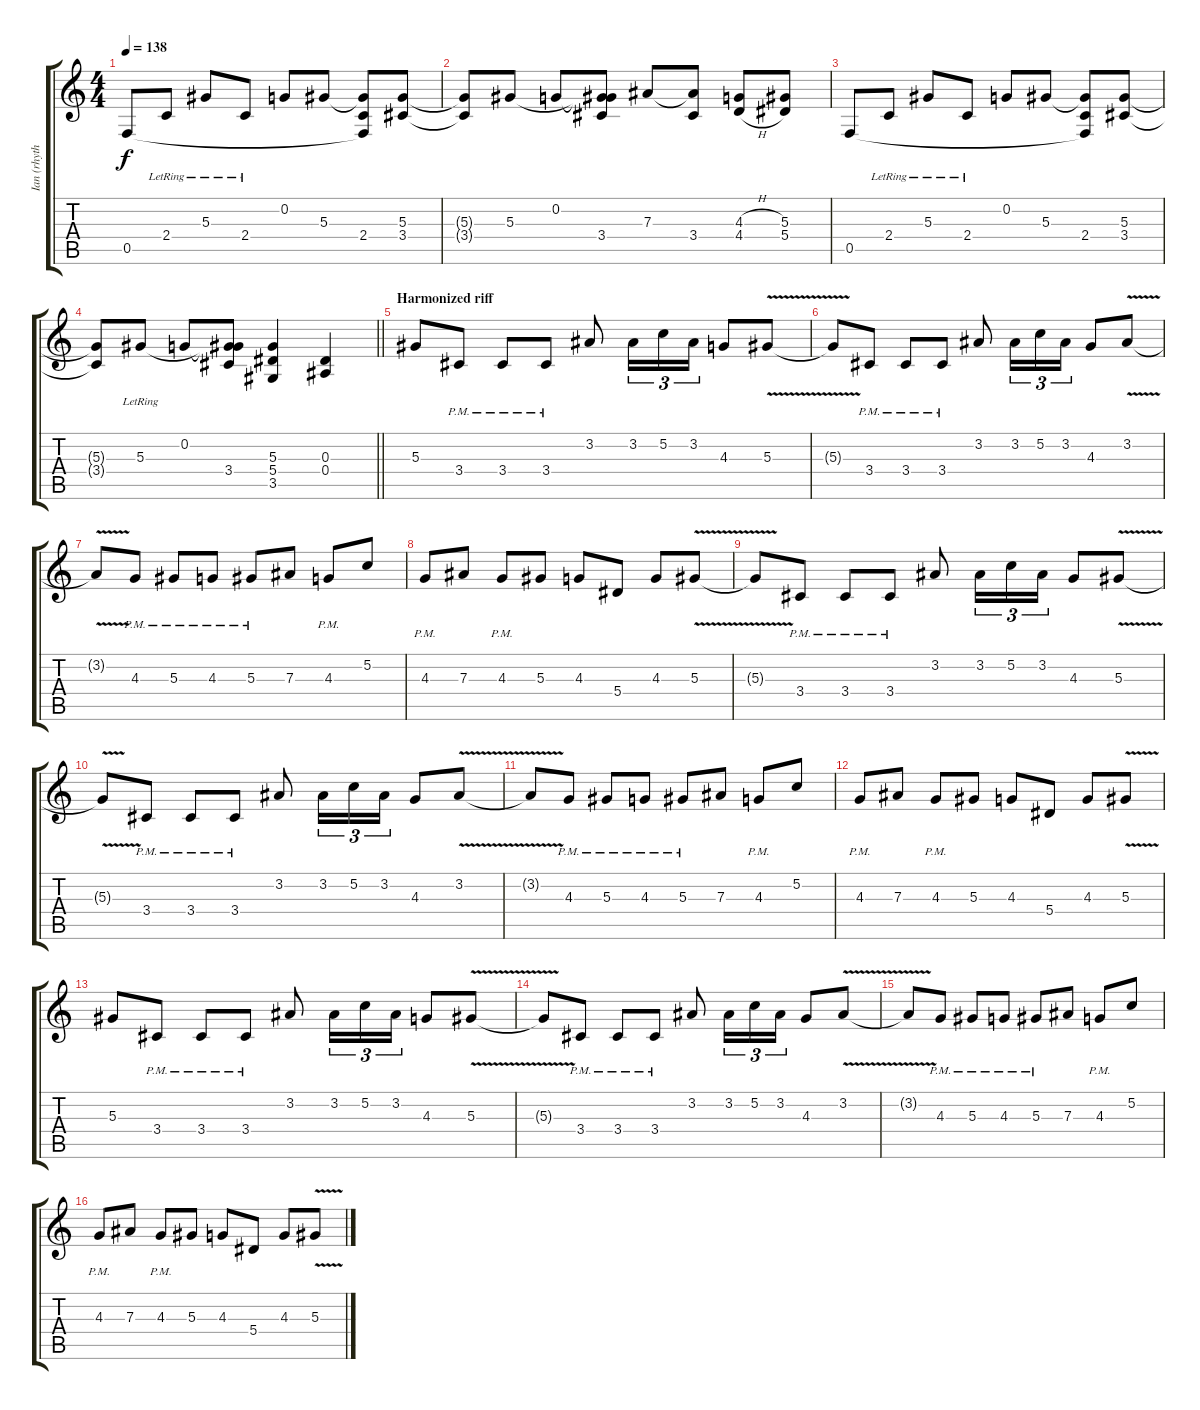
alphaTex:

\track ("Ian (rhythm)" "Ian (rhyth") {instrument distortionguitar}
\staff {score tabs}
\tuning (C4 G3 Eb3 Bb2 F2 C2) {hide}
\ts (4 4)
\tempo 138
\clef g2
\ks c
0.5.8{dy f} 2.4{lr}.8 5.3{lr}.8 2.4{lr}.8 0.2.8 5.3.8 (5.3{t} 2.4 0.5{t}).8 (5.3 3.4).8 |
(5.3{t} 3.4{t}).8 5.3.8 0.2.8 (0.2{t} 5.3{t} 3.4).8 7.3.8 (7.3{t} 3.4).8 (4.3{h} 4.4{h}).8 (5.3 5.4).8 |
0.5.8 2.4{lr}.8 5.3{lr}.8 2.4{lr}.8 0.2.8 5.3.8 (5.3{t} 2.4 0.5{t}).8 (5.3 3.4).8 |
\barLineRight lightlight
(5.3{t} 3.4{t}).8 5.3{lr}.8 0.2.8 (0.2{t} 5.3{t} 3.4).8 (5.3 5.4 3.5).4 (0.3 0.4).4 |
\section ("" "Harmonized riff")
5.3.8 3.4{pm}.8 3.4{pm}.8 3.4{pm}.8 3.2.8 3.2.16{tu (3 2)} 5.2.16{tu (3 2)} 3.2.16{tu (3 2)} 4.3.8 5.3{v}.8 |
5.3{t}.8 3.4{pm}.8 3.4{pm}.8 3.4{pm}.8 3.2.8 3.2.16{tu (3 2)} 5.2.16{tu (3 2)} 3.2.16{tu (3 2)} 4.3.8 3.2{v}.8 |
3.2{t}.8 4.3{pm}.8 5.3{pm}.8 4.3{pm}.8 5.3{pm}.8 7.3.8 4.3{pm}.8 5.2.8 |
4.3{pm}.8 7.3.8 4.3{pm}.8 5.3.8 4.3.8 5.4.8 4.3.8 5.3{v}.8 |
5.3{t}.8 3.4{pm}.8 3.4{pm}.8 3.4{pm}.8 3.2.8 3.2.16{tu (3 2)} 5.2.16{tu (3 2)} 3.2.16{tu (3 2)} 4.3.8 5.3{v}.8 |
5.3{t}.8 3.4{pm}.8 3.4{pm}.8 3.4{pm}.8 3.2.8 3.2.16{tu (3 2)} 5.2.16{tu (3 2)} 3.2.16{tu (3 2)} 4.3.8 3.2{v}.8 |
3.2{t}.8 4.3{pm}.8 5.3{pm}.8 4.3{pm}.8 5.3{pm}.8 7.3.8 4.3{pm}.8 5.2.8 |
4.3{pm}.8 7.3.8 4.3{pm}.8 5.3.8 4.3.8 5.4.8 4.3.8 5.3{v}.8 |
5.3.8 3.4{pm}.8 3.4{pm}.8 3.4{pm}.8 3.2.8 3.2.16{tu (3 2)} 5.2.16{tu (3 2)} 3.2.16{tu (3 2)} 4.3.8 5.3{v}.8 |
5.3{t}.8 3.4{pm}.8 3.4{pm}.8 3.4{pm}.8 3.2.8 3.2.16{tu (3 2)} 5.2.16{tu (3 2)} 3.2.16{tu (3 2)} 4.3.8 3.2{v}.8 |
3.2{t}.8 4.3{pm}.8 5.3{pm}.8 4.3{pm}.8 5.3{pm}.8 7.3.8 4.3{pm}.8 5.2.8 |
4.3{pm}.8 7.3.8 4.3{pm}.8 5.3.8 4.3.8 5.4.8 4.3.8 5.3{v}.8
